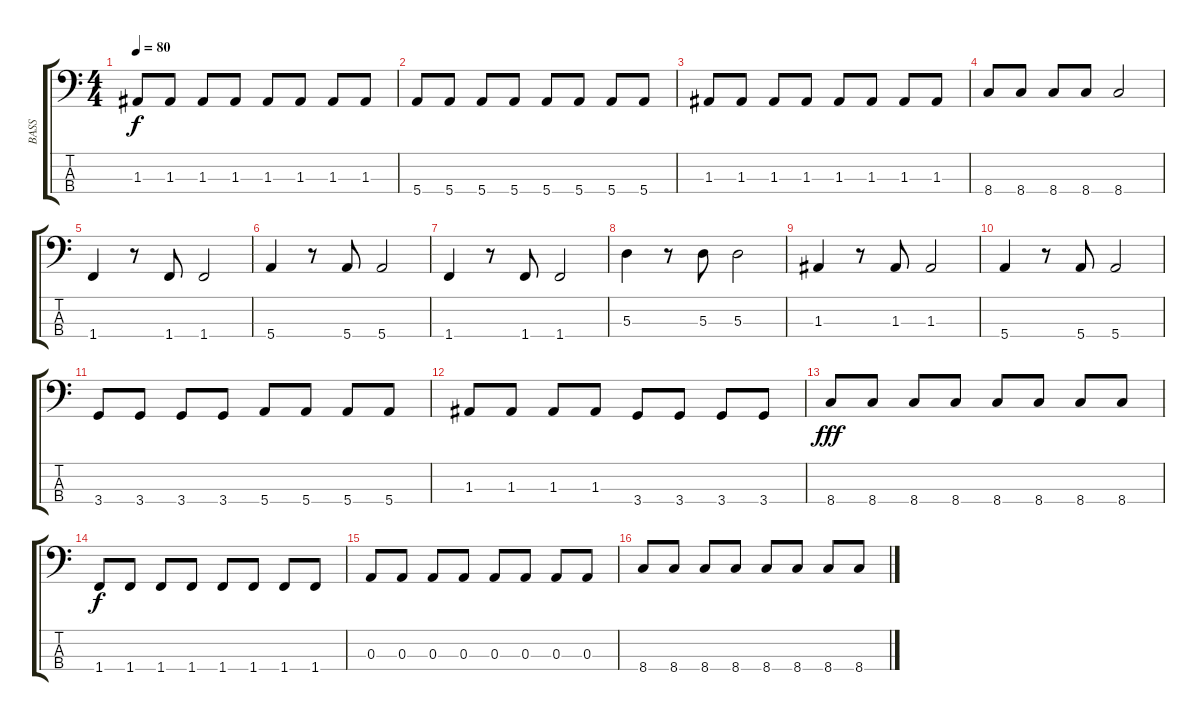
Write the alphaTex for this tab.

\track ("BASS" "BASS") {instrument electricbassfinger}
\staff {score tabs}
\tuning (G2 D2 A1 E1) {hide}
\ts (4 4)
\tempo 80
\clef f4
\ks c
1.3.8{dy f} 1.3.8 1.3.8 1.3.8 1.3.8 1.3.8 1.3.8 1.3.8 |
5.4.8 5.4.8 5.4.8 5.4.8 5.4.8 5.4.8 5.4.8 5.4.8 |
1.3.8 1.3.8 1.3.8 1.3.8 1.3.8 1.3.8 1.3.8 1.3.8 |
8.4.8 8.4.8 8.4.8 8.4.8 8.4.2 |
1.4.4 r.8 1.4.8 1.4.2 |
5.4.4 r.8 5.4.8 5.4.2 |
1.4.4 r.8 1.4.8 1.4.2 |
5.3.4 r.8 5.3.8 5.3.2 |
1.3.4 r.8 1.3.8 1.3.2 |
5.4.4 r.8 5.4.8 5.4.2 |
3.4.8 3.4.8 3.4.8 3.4.8 5.4.8 5.4.8 5.4.8 5.4.8 |
1.3.8 1.3.8 1.3.8 1.3.8 3.4.8 3.4.8 3.4.8 3.4.8 |
8.4.8{dy fff} 8.4.8 8.4.8 8.4.8 8.4.8 8.4.8 8.4.8 8.4.8 |
1.4.8{dy f} 1.4.8 1.4.8 1.4.8 1.4.8 1.4.8 1.4.8 1.4.8 |
0.3.8 0.3.8 0.3.8 0.3.8 0.3.8 0.3.8 0.3.8 0.3.8 |
8.4.8 8.4.8 8.4.8 8.4.8 8.4.8 8.4.8 8.4.8 8.4.8
